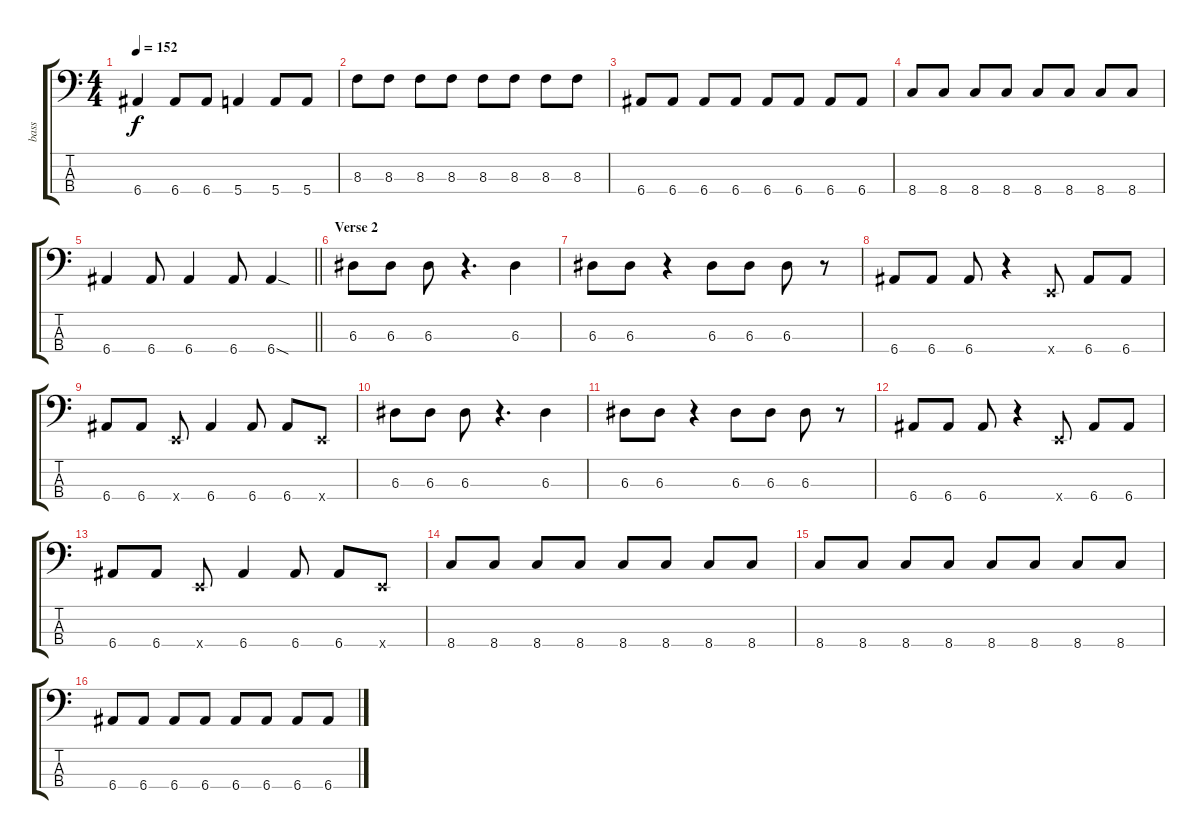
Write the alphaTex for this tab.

\track ("bass" "bass") {instrument electricbasspick}
\staff {score tabs}
\tuning (G2 D2 A1 E1) {hide}
\ts (4 4)
\tempo 152
\clef f4
\ks c
6.4.4{dy f} 6.4.8 6.4.8 5.4.4 5.4.8 5.4.8 |
8.3.8 8.3.8 8.3.8 8.3.8 8.3.8 8.3.8 8.3.8 8.3.8 |
6.4.8 6.4.8 6.4.8 6.4.8 6.4.8 6.4.8 6.4.8 6.4.8 |
8.4.8 8.4.8 8.4.8 8.4.8 8.4.8 8.4.8 8.4.8 8.4.8 |
\barLineRight lightlight
6.4.4 6.4.8 6.4.4 6.4.8 6.4{sod}.4 |
\section ("" "Verse 2")
6.3.8 6.3.8 6.3.8 r.4{d} 6.3.4 |
6.3.8 6.3.8 r.4 6.3.8 6.3.8 6.3.8 r.8 |
6.4.8 6.4.8 6.4.8 r.4 0.4{x}.8 6.4.8 6.4.8 |
6.4.8 6.4.8 0.4{x}.8 6.4.4 6.4.8 6.4.8 0.4{x}.8 |
6.3.8 6.3.8 6.3.8 r.4{d} 6.3.4 |
6.3.8 6.3.8 r.4 6.3.8 6.3.8 6.3.8 r.8 |
6.4.8 6.4.8 6.4.8 r.4 0.4{x}.8 6.4.8 6.4.8 |
6.4.8 6.4.8 0.4{x}.8 6.4.4 6.4.8 6.4.8 0.4{x}.8 |
8.4.8 8.4.8 8.4.8 8.4.8 8.4.8 8.4.8 8.4.8 8.4.8 |
8.4.8 8.4.8 8.4.8 8.4.8 8.4.8 8.4.8 8.4.8 8.4.8 |
6.4.8 6.4.8 6.4.8 6.4.8 6.4.8 6.4.8 6.4.8 6.4.8
